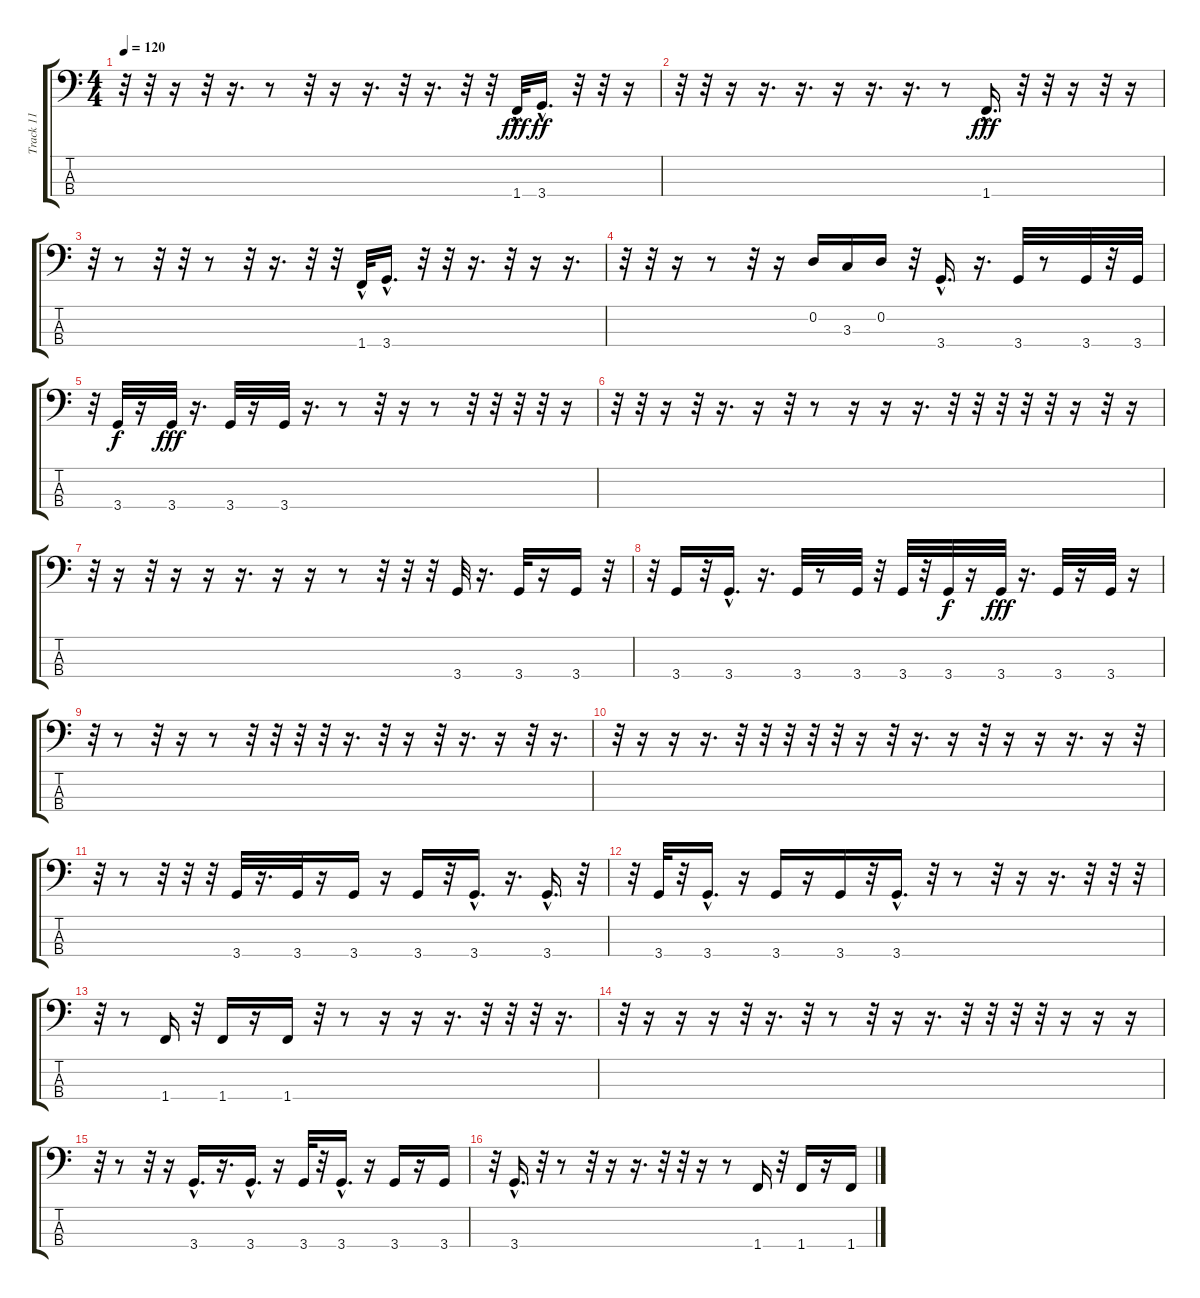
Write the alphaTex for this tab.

\track ("Track 11" "Track 11") {instrument electricbassfinger}
\staff {score tabs}
\tuning (G2 D2 A1 E1) {hide}
\ts (4 4)
\tempo 120
\clef f4
\ks c
r.32{dy fff} r.32 r.16 r.32 r.16{d} r.8 r.32 r.16 r.16{d} r.32 r.16{d} r.32 r.32 1.4{hac}.32 3.4{hac}.16{d dy ff} r.32 r.32 r.16 |
r.32 r.32 r.16 r.16{d} r.16{d} r.16 r.16{d} r.16{d} r.8 1.4{hac}.16{d dy fff} r.32 r.32 r.16 r.32 r.16 |
r.32 r.8 r.32 r.32 r.8 r.32 r.16{d} r.32 r.32 1.4{hac}.32 3.4{hac}.16{d} r.32 r.32 r.16{d} r.32 r.16 r.16{d} |
r.32 r.32 r.16 r.8 r.32 r.16 0.2.16 3.3.16 0.2.16 r.32 3.4{hac}.16{d} r.16{d} 3.4.32 r.8 3.4.32 r.32 3.4.32 |
r.32 3.4.32{dy f} r.16 3.4.32{dy fff} r.16{d} 3.4.32 r.16 3.4.32 r.16{d} r.8 r.32 r.16 r.8 r.32 r.32 r.32 r.32 r.16 |
r.32 r.32 r.16 r.32 r.16{d} r.16 r.32 r.8 r.16 r.16 r.16{d} r.32 r.32 r.32 r.32 r.32 r.16 r.32 r.16 |
r.32 r.16 r.32 r.16 r.16 r.16{d} r.16 r.16 r.8 r.32 r.32 r.32 3.4.32 r.16{d} 3.4.32 r.16 3.4.16 r.32 |
r.32 3.4.16 r.32 3.4{hac}.16{d} r.16{d} 3.4.32 r.8 3.4.32 r.32 3.4.32 r.32 3.4.32{dy f} r.16 3.4.32{dy fff} r.16{d} 3.4.32 r.16 3.4.32 r.16 |
r.32 r.8 r.32 r.16 r.8 r.32 r.32 r.32 r.32 r.16{d} r.32 r.16 r.32 r.16{d} r.16 r.32 r.16{d} |
r.32 r.16 r.16 r.16{d} r.32 r.32 r.32 r.32 r.32 r.16 r.32 r.16{d} r.16 r.32 r.16 r.16 r.16{d} r.16 r.32 |
r.32 r.8 r.32 r.32 r.32 3.4.32 r.16{d} 3.4.32 r.16 3.4.16 r.16 3.4.16 r.32 3.4{hac}.16{d} r.16{d} 3.4{hac}.16{d} r.32 |
r.32 3.4.32 r.32 3.4{hac}.16{d} r.16 3.4.16 r.16 3.4.16 r.32 3.4{hac}.16{d} r.32 r.8 r.32 r.16 r.16{d} r.32 r.32 r.32 |
r.32 r.8 1.4.16 r.32 1.4.16 r.16 1.4.16 r.32 r.8 r.16 r.16 r.16{d} r.32 r.32 r.32 r.16{d} |
r.32 r.16 r.16 r.16 r.32 r.16{d} r.32 r.8 r.32 r.16 r.16{d} r.32 r.32 r.32 r.32 r.16 r.16 r.16 |
r.32 r.8 r.32 r.16 3.4{hac}.16{d} r.16{d} 3.4{hac}.16{d} r.16 3.4.32 r.32 3.4{hac}.16{d} r.16 3.4.16 r.16 3.4.16 |
r.32 3.4{hac}.16{d} r.32 r.8 r.32 r.16 r.16{d} r.32 r.32 r.16 r.8 1.4.16 r.32 1.4.16 r.16 1.4.16
